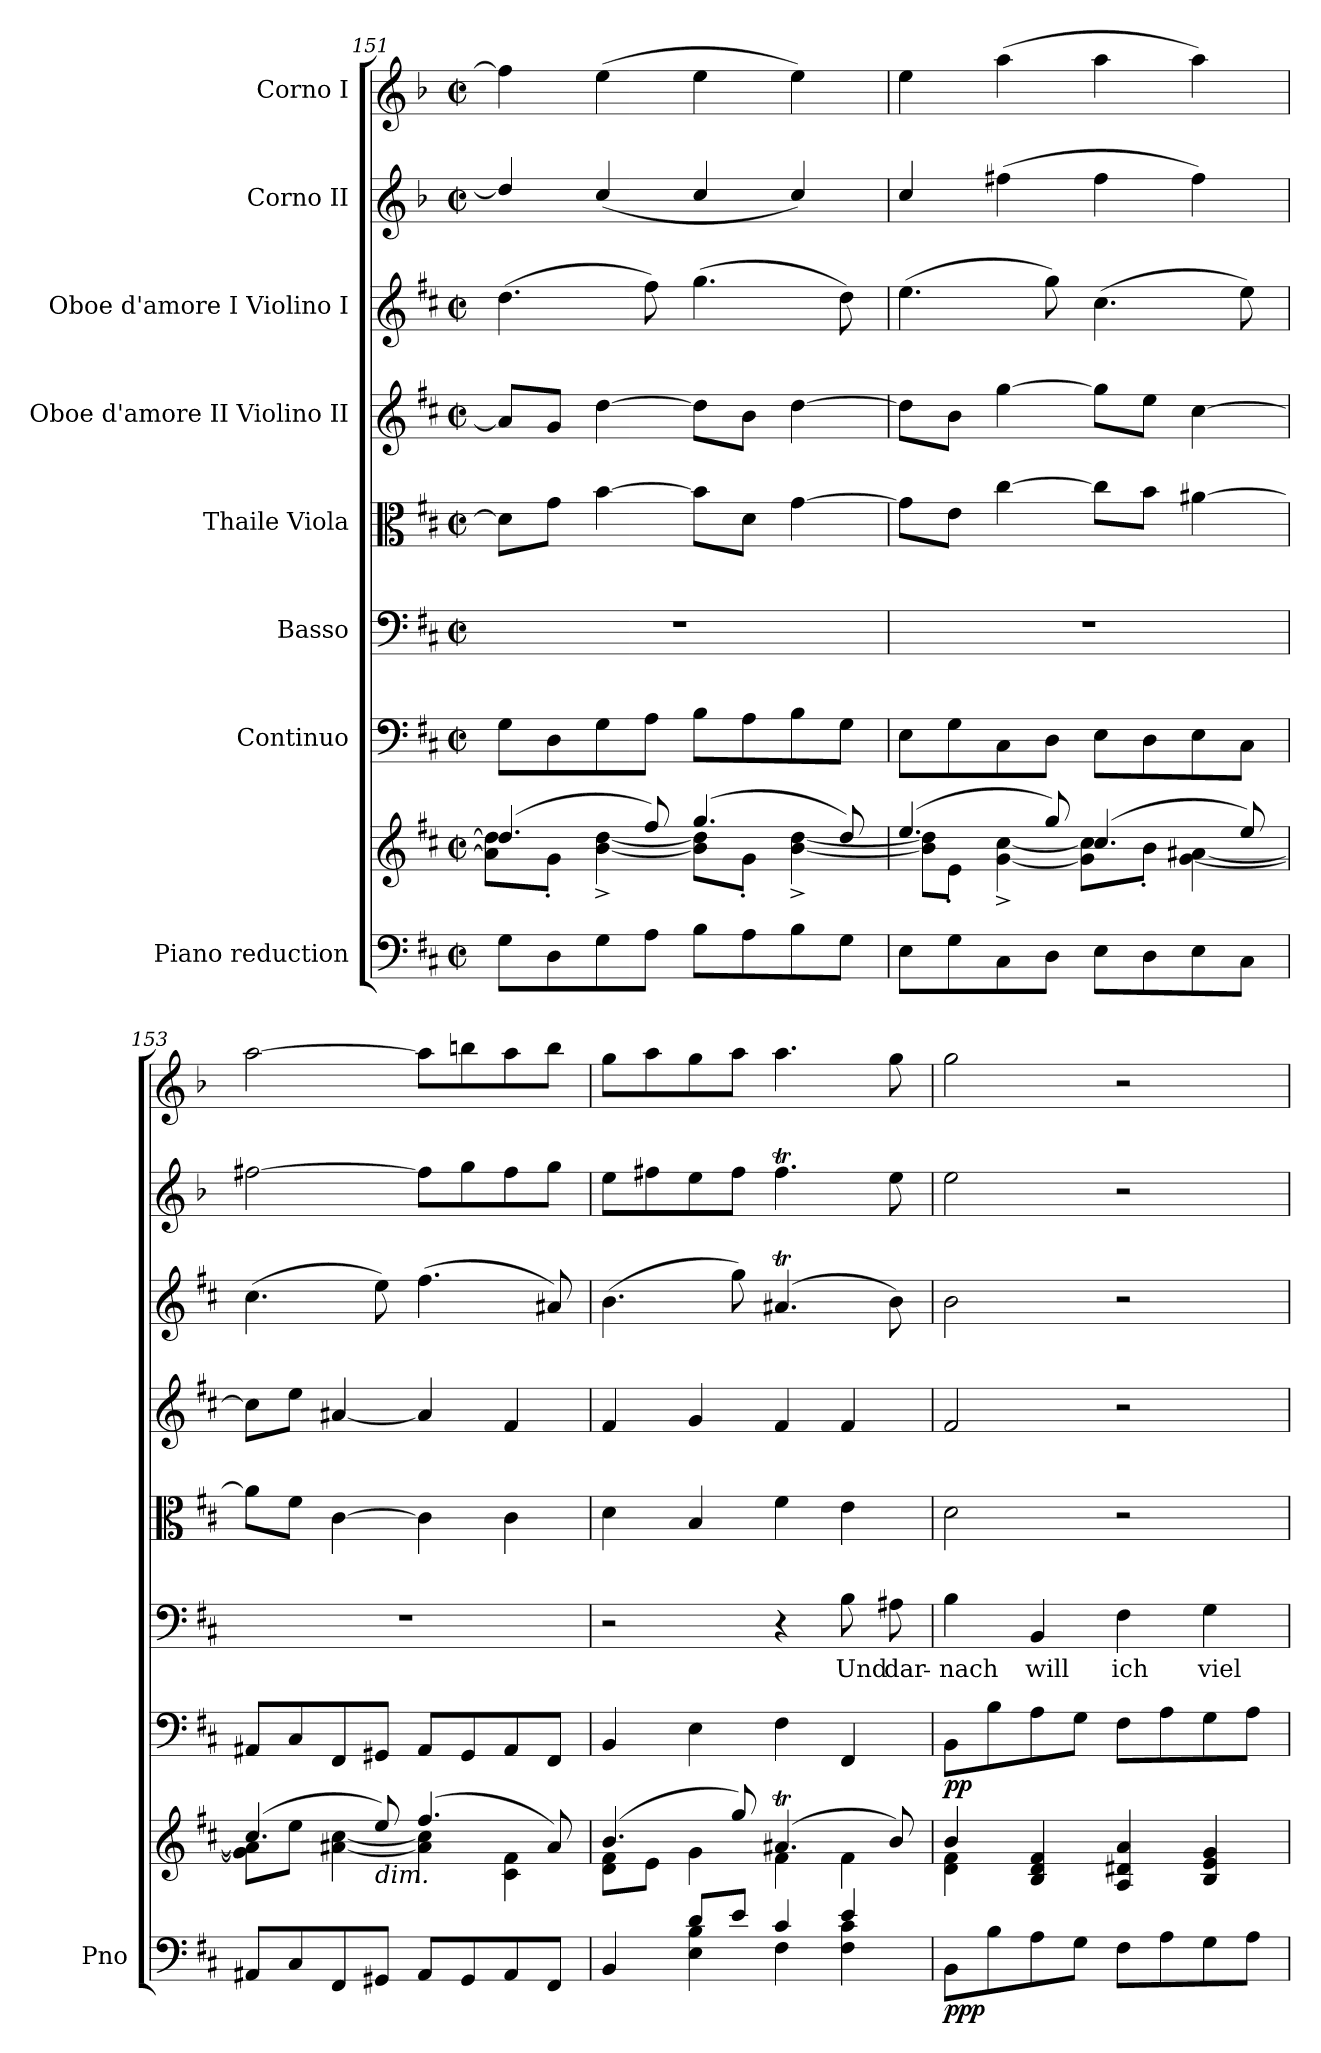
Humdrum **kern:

**kern	**kern	**dynam	**kern	**dynam	**kern	**text	**kern	**kern	**kern	**kern	**kern
*part8	*part8	*part8	*part7	*part7	*part6	*part6	*part5	*part4	*part3	*part2	*part1
*staff9	*staff8	*staff8/9	*staff7	*staff7	*staff6	*staff6	*staff5	*staff4	*staff3	*staff2	*staff1
*I"Piano reduction	*	*	*I"Continuo	*	*I"Basso	*	*I"Thaile Viola	*I"Oboe d'amore II Violino II	*I"Oboe d'amore I Violino I	*I"Corno II	*I"Corno I
*I'Pno	*	*	*	*	*	*	*	*	*	*	*
*clefF4	*clefG2	*	*clefF4	*	*clefF4	*	*clefC3	*clefG2	*clefG2	*clefG2	*clefG2
*	*	*	*	*	*	*	*	*	*	*ITrd3c5	*ITrd3c5
*k[f#c#]	*k[f#c#]	*	*k[f#c#]	*	*k[f#c#]	*	*k[f#c#]	*k[f#c#]	*k[f#c#]	*k[]	*k[]
*M2/2	*M2/2	*	*M2/2	*	*M2/2	*	*M2/2	*M2/2	*M2/2	*M2/2	*M2/2
*met(c|)	*met(c|)	*	*met(c|)	*	*met(c|)	*	*met(c|)	*met(c|)	*met(c|)	*met(c|)	*met(c|)
=151	=151	=151	=151	=151	=151	=151	=151	=151	=151	=151	=151
*	*^	*	*	*	*	*	*	*	*	*	*
8G\L	(4.dd/	8a\] 8dd\]L	.	8G\L	.	1r	.	8d\L]	8a/L]	(4.dd\	4a/]	4cc#\]
8D\	.	8g'\J	.	8D\	.	.	.	8g\J	8g/J	.	.	.
8G\	.	[4b\^ [4dd\^	.	8G\	.	.	.	[4b\	[4dd\	.	(4g/	(4b\
8A\J	8ff#/)	.	.	8A\J	.	.	.	.	.	8ff#\)	.	.
8B\L	(4.gg/	8b\] 8dd\]L	.	8B\L	.	.	.	8b\L]	8dd\L]	(4.gg\	4g/	4b\
8A\	.	8g'\J	.	8A\	.	.	.	8d\J	8b\J	.	.	.
8B\	.	[4b\^ [4dd\^	.	8B\	.	.	.	[4g\	[4dd\	.	4g/)	4b\)
8G\J	8dd/)	.	.	8G\J	.	.	.	.	.	8dd\)	.	.
=152	=152	=152	=152	=152	=152	=152	=152	=152	=152	=152	=152	=152
8E\L	(4.ee/	8b\] 8dd\]L	.	8E\L	.	1r	.	8g\L]	8dd\L]	(4.ee\	4g/	4b\
8G\	.	8e'\J	.	8G\	.	.	.	8e\J	8b\J	.	.	.
8C#\	.	[4g\^ [4cc#\^	.	8C#\	.	.	.	[4cc#\	[4gg\	.	(4cc#X\	(4ee\
8D\J	8gg/)	.	.	8D\J	.	.	.	.	.	8gg\)	.	.
8E\L	(4.cc#/	8g\] 8cc#\]L	.	8E\L	.	.	.	8cc#\L]	8gg\L]	(4.cc#\	4cc#\	4ee\
8D\	.	8b'\J	.	8D\	.	.	.	8b\J	8ee\J	.	.	.
8E\	.	[4g\ [4a#X\	.	8E\	.	.	.	[4a#X\	[4cc#\	.	4cc#\)	4ee\)
8C#\J	8ee/)	.	.	8C#\J	.	.	.	.	.	8ee\)	.	.
=153	=153	=153	=153	=153	=153	=153	=153	=153	=153	=153	=153	=153
8AA#X/L	(4.cc#/	8g\] 8a#\]L	.	8AA#X/L	.	1r	.	8a#\L]	8cc#\L]	(4.cc#\	[2cc#X\	[2ee\
8C#/	.	8ee\J	.	8C#/	.	.	.	8f#\J	8ee\J	.	.	.
8FF#/	.	[4a#X\ [4cc#\	.	8FF#/	.	.	.	[4c#\	[4a#X/	.	.	.
!	!LO:TX:b:i:t=dim.	!	!	!	!	!	!	!	!	!	!	!
8GG#X/J	8ee/)	.	.	8GG#X/J	.	.	.	.	.	8ee\)	.	.
8AA#/L	(4.ff#/	4a#\] 4cc#\]	.	8AA#/L	.	.	.	4c#\]	4a#/]	(4.ff#\	8cc#\L]	8ee\L]
8GG#/	.	.	.	8GG#/	.	.	.	.	.	.	8dd\	8ff#X\
8AA#/	.	4c#\ 4f#\	.	8AA#/	.	.	.	4c#\	4f#/	.	8cc#\	8ee\
8FF#/J	8a#/)	.	.	8FF#/J	.	.	.	.	.	8a#X/)	8dd\J	8ff#\J
=154	=154	=154	=154	=154	=154	=154	=154	=154	=154	=154	=154	=154
*^	*	*	*	*	*	*	*	*	*	*	*	*
4BB/	4ryy	(4.b/	8d\ 8f#\L	.	4BB/	.	2r	.	4d\	4f#/	(4.b\	8b\L	8dd\L
.	.	.	8e\J	.	.	.	.	.	.	.	.	8cc#X\	8ee\
8d/L	4E\ 4B\	.	4g\	.	4E\	.	.	.	4B/	4g/	.	8b\	8dd\
8e/J	.	8gg/)	.	.	.	.	.	.	.	.	8gg\)	8cc#\J	8ee\J
4c#/	4F#\	(4.a#Xt/	4f#\	.	4F#\	.	4r	.	4f#\	4f#/	(4.a#Xt/	4.cc#t\	4.ee\
!	!	!	!	!	!	!	!	!LO:LY:b	!	!	!	!	!
4e/	4F#\ 4c#\	.	4f#\	.	4FF#/	.	8B\	Und	4e\	4f#/	.	.	.
!	!	!	!	!	!	!	!	!LO:LY:b	!	!	!	!	!
.	.	8b/)	.	.	.	.	8A#X\	dar-	.	.	8b\)	8b\	8dd\
*v	*v	*	*	*	*	*	*	*	*	*	*	*	*
!!LO:PB:g=z
=155	=155	=155	=155	=155	=155	=155	=155	=155	=155	=155	=155	=155
!	!	!	!LO:DY:b=2	!	!	!	!LO:LY:b	!	!	!	!	!
!	!	!	!LO:DY:n=1:b	!	!LO:DY:b	!	!	!	!	!	!	!
8BB\L	4b/	4d\ 4f#\	pp p	8BB\L	pp	4B\	nach	2d\	2f#/	2b\	2b\	2dd\
8B\	.	.	.	8B\	.	.	.	.	.	.	.	.
!	!	!	!	!	!	!	!LO:LY:b	!	!	!	!	!
8A\	4B/ 4d/ 4f#/	4ryy	.	8A\	.	4BB/	will	.	.	.	.	.
8G\J	.	.	.	8G\J	.	.	.	.	.	.	.	.
!	!	!	!	!	!	!	!LO:LY:b	!	!	!	!	!
8F#\L	4A/ 4d#X/ 4a/	2ryy	.	8F#\L	.	4F#\	ich	2r	2r	2r	2r	2r
8A\	.	.	.	8A\	.	.	.	.	.	.	.	.
!	!	!	!	!	!	!	!LO:LY:b	!	!	!	!	!
8G\	4B/ 4e/ 4g/	.	.	8G\	.	4G\	viel	.	.	.	.	.
8A\J	.	.	.	8A\J	.	.	.	.	.	.	.	.
*	*v	*v	*	*	*	*	*	*	*	*	*	*
=	=	=	=	=	=	=	=	=	=	=	=
*-	*-	*-	*-	*-	*-	*-	*-	*-	*-	*-	*-
